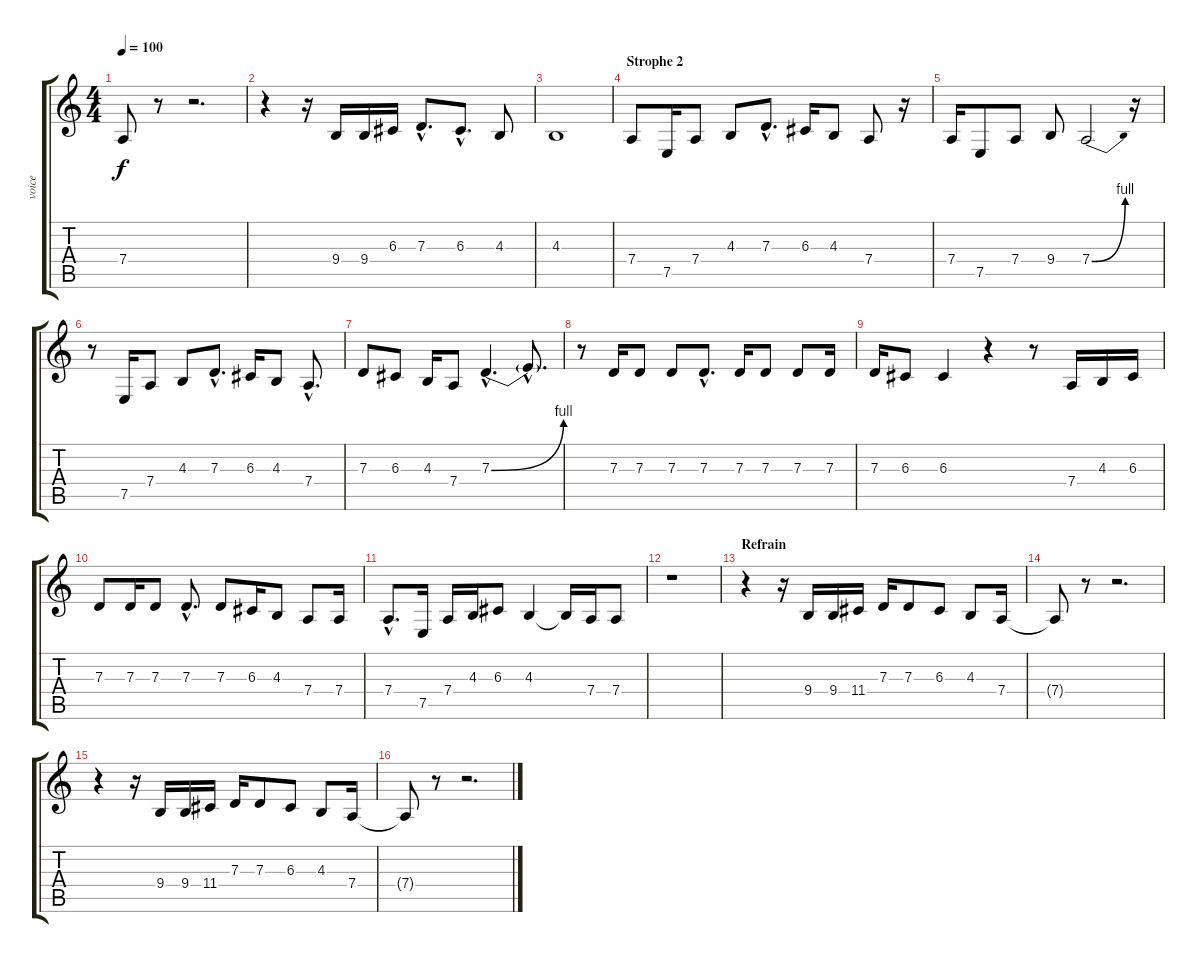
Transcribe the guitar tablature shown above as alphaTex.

\track ("voice" "voice") {instrument trumpet}
\staff {score tabs}
\tuning (E4 B3 G3 D3 A2 E2) {hide}
\ts (4 4)
\tempo 100
\clef g2
\ks c
7.4{t}.8{dy f} r.8 r.2{d} |
r.4 r.16 9.4.16 9.4.16 6.3.16 7.3{hac}.8{d} 6.3{hac}.8{d} 4.3.8 |
4.3.1 |
\section ("" "Strophe 2")
7.4.8 7.5.16 7.4.8 4.3.8 7.3{hac}.8{d} 6.3.16 4.3.8 7.4.8 r.16 |
7.4.16 7.5.8 7.4.8 9.4.8 7.4{be (bend 0 0 60 4)}.2 r.16 |
r.8 7.5.16 7.4.8 4.3.8 7.3{hac}.8{d} 6.3.16 4.3.8 7.4{hac}.8{d} |
7.3.8 6.3.8 4.3.16 7.4.8 7.3{be (bend 0 0 60 4) hac}.4{d} 7.3{hac t}.8{d} |
r.8 7.3.16 7.3.8 7.3.8 7.3{hac}.8{d} 7.3.16 7.3.8 7.3.8 7.3.16 |
7.3.16 6.3.8 6.3.4 r.4 r.8 7.4.16 4.3.16 6.3.16 |
7.3.8 7.3.16 7.3.8 7.3{hac}.8{d} 7.3.8 6.3.16 4.3.8 7.4.8 7.4.16 |
7.4{hac}.8{d} 7.5.16 7.4.16 4.3.16 6.3.8 4.3.4 4.3{t}.16 7.4.16 7.4.8 |
r.1 |
\section ("" "Refrain")
r.4 r.16 9.4.16 9.4.16 11.4.16 7.3.16 7.3.8 6.3.8 4.3.8 7.4.16 |
7.4{t}.8 r.8 r.2{d} |
r.4 r.16 9.4.16 9.4.16 11.4.16 7.3.16 7.3.8 6.3.8 4.3.8 7.4.16 |
7.4{t}.8 r.8 r.2{d}
